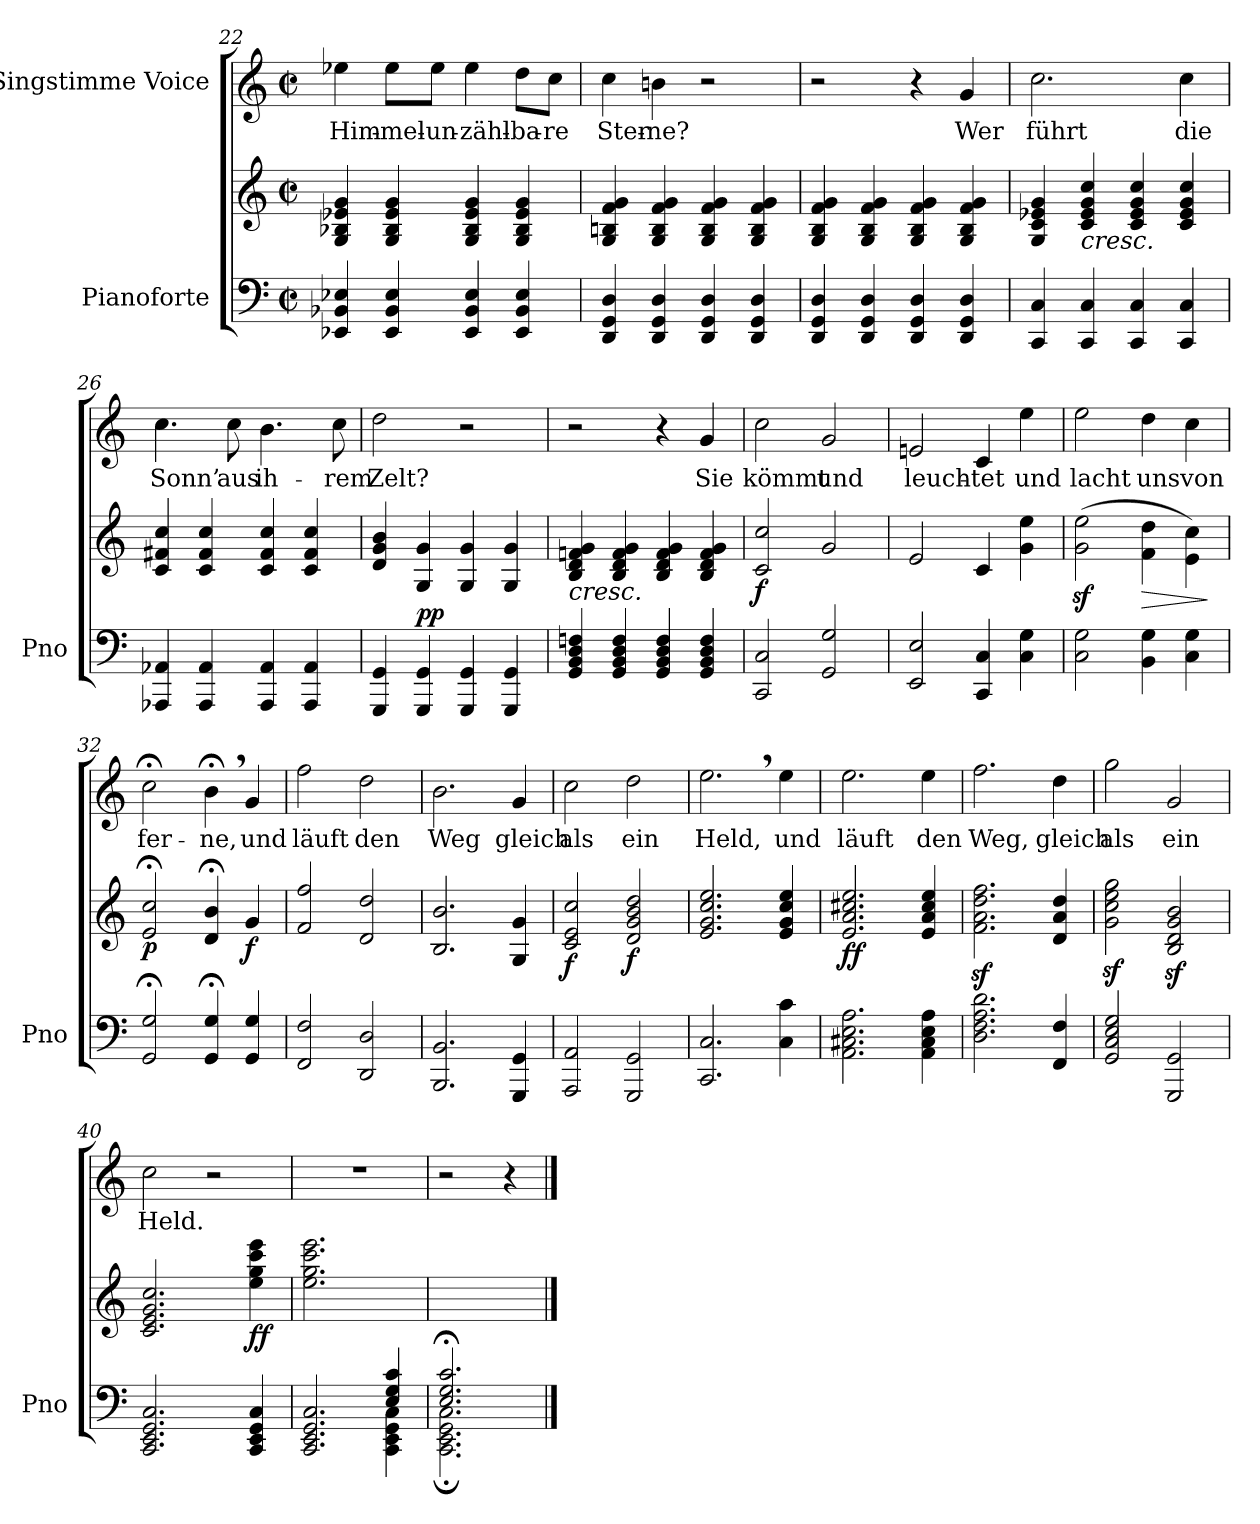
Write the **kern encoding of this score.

**kern	**kern	**dynam	**kern	**text
*part2	*part2	*part2	*part1	*part1
*staff3	*staff2	*staff2/3	*staff1	*staff1
*I"Pianoforte	*	*	*I"Singstimme Voice	*
*I'Pno	*	*	*	*
*clefF4	*clefG2	*	*clefG2	*
*k[]	*k[]	*	*k[]	*
*M2/2	*M2/2	*	*M2/2	*
*met(c|)	*met(c|)	*	*met(c|)	*
=22	=22	=22	=22	=22
!	!	!	!	!LO:LY:b
4EE-X/ 4BB-X/ 4E-X/	4G/ 4B-X/ 4e-X/ 4g/	.	4ee-X\	Him-
!	!	!	!	!LO:LY:b
4EE-/ 4BB-/ 4E-/	4G/ 4B-/ 4e-/ 4g/	.	8ee-\L	-mel-
!	!	!	!	!LO:LY:b
.	.	.	8ee-\J	-un-
!	!	!	!	!LO:LY:b
4EE-/ 4BB-/ 4E-/	4G/ 4B-/ 4e-/ 4g/	.	4ee-\	-zähl-
!	!	!	!	!LO:LY:b
4EE-/ 4BB-/ 4E-/	4G/ 4B-/ 4e-/ 4g/	.	8dd\L	-ba-
!	!	!	!	!LO:LY:b
.	.	.	8cc\J	-re
=23	=23	=23	=23	=23
!	!	!	!	!LO:LY:b
4DD/ 4GG/ 4D/	4G/ 4Bn/ 4f/ 4g/	.	4cc\	Ster-
!	!	!	!	!LO:LY:b
4DD/ 4GG/ 4D/	4G/ 4B/ 4f/ 4g/	.	4bn\	-ne?
4DD/ 4GG/ 4D/	4G/ 4B/ 4f/ 4g/	.	2r	.
4DD/ 4GG/ 4D/	4G/ 4B/ 4f/ 4g/	.	.	.
=24	=24	=24	=24	=24
4DD/ 4GG/ 4D/	4G/ 4B/ 4f/ 4g/	.	2r	.
4DD/ 4GG/ 4D/	4G/ 4B/ 4f/ 4g/	.	.	.
4DD/ 4GG/ 4D/	4G/ 4B/ 4f/ 4g/	.	4r	.
!	!	!	!	!LO:LY:b
4DD/ 4GG/ 4D/	4G/ 4B/ 4f/ 4g/	.	4g/	Wer
!!LO:LB:g=z
=25	=25	=25	=25	=25
!	!	!	!	!LO:LY:b
4CC/ 4C/	4G/ 4c/ 4e-X/ 4g/	.	2.cc\	führt
!	!LO:TX:b:i:t=cresc.	!	!	!
4CC/ 4C/	4c/ 4e-/ 4g/ 4cc/	.	.	.
4CC/ 4C/	4c/ 4e-/ 4g/ 4cc/	.	.	.
!	!	!	!	!LO:LY:b
4CC/ 4C/	4c/ 4e-/ 4g/ 4cc/	.	4cc\	die
=26	=26	=26	=26	=26
!	!	!	!	!LO:LY:b
4AAA-X/ 4AA-X/	4c/ 4f#X/ 4cc/	.	4.cc\	Sonn’
4AAA-/ 4AA-/	4c/ 4f#/ 4cc/	.	.	.
!	!	!	!	!LO:LY:b
.	.	.	8cc\	aus
!	!	!	!	!LO:LY:b
4AAA-/ 4AA-/	4c/ 4f#/ 4cc/	.	4.b\	ih-
4AAA-/ 4AA-/	4c/ 4f#/ 4cc/	.	.	.
!	!	!	!	!LO:LY:b
.	.	.	8cc\	-rem
=27	=27	=27	=27	=27
!	!	!	!	!LO:LY:b
4GGG/ 4GG/	4d/ 4g/ 4b/	.	2dd\	Zelt?
!	!	!LO:DY:a=2	!	!
4GGG/ 4GG/	4G/ 4g/	pp	.	.
4GGG/ 4GG/	4G/ 4g/	.	2r	.
4GGG/ 4GG/	4G/ 4g/	.	.	.
=28	=28	=28	=28	=28
!	!LO:TX:b:i:t=cresc.	!	!	!
4GG/ 4BB/ 4D/ 4Fn/	4B/ 4d/ 4fn/ 4g/	.	2r	.
4GG/ 4BB/ 4D/ 4F/	4B/ 4d/ 4f/ 4g/	.	.	.
4GG/ 4BB/ 4D/ 4F/	4B/ 4d/ 4f/ 4g/	.	4r	.
!	!	!	!	!LO:LY:b
4GG/ 4BB/ 4D/ 4F/	4B/ 4d/ 4f/ 4g/	.	4g/	Sie
=29	=29	=29	=29	=29
!	!	!LO:DY:b	!	!LO:LY:b
2CC/ 2C/	2c/ 2cc/	f	2cc\	kömmt
!	!	!	!	!LO:LY:b
2GG/ 2G/	2g/	.	2g/	und
=30	=30	=30	=30	=30
!	!	!	!	!LO:LY:b
2EE/ 2E/	2e/	.	2en/	leuch-
!	!	!	!	!LO:LY:b
4CC/ 4C/	4c/	.	4c/	-tet
!	!	!	!	!LO:LY:b
4C\ 4G\	4g\ 4ee\	.	4ee\	und
=31	=31	=31	=31	=31
!	!	!	!	!LO:LY:b
2C\ 2G\	(2g\z< 2ee\z<	.	2ee\	lacht
!	!	!LO:HP:b	!	!LO:LY:b
4BB\ 4G\	4f\ 4dd\	>	4dd\	uns
!	!	!	!	!LO:LY:b
4C\ 4G\	4e\ 4cc\)	.	4cc\	von
.	.	]	.	.
=32	=32	=32	=32	=32
!	!	!LO:DY:b	!	!LO:LY:b
2GG/; 2G/;	2e/;< 2cc/;<	p	2cc;<\	fer-
!	!	!	!	!LO:LY:b
4GG/; 4G/;	4d/;< 4b/;<	.	4b;<,\	-ne,
!	!	!LO:DY:b	!	!LO:LY:b
4GG/ 4G/	4g/	f	4g/	und
!!LO:LB:g=z
=33	=33	=33	=33	=33
!	!	!	!	!LO:LY:b
2FF/ 2F/	2f/ 2ff/	.	2ff\	läuft
!	!	!	!	!LO:LY:b
2DD/ 2D/	2d/ 2dd/	.	2dd\	den
=34	=34	=34	=34	=34
!	!	!	!	!LO:LY:b
2.BBB/ 2.BB/	2.B/ 2.b/	.	2.b\	Weg
!	!	!	!	!LO:LY:b
4GGG/ 4GG/	4G/ 4g/	.	4g/	gleich
=35	=35	=35	=35	=35
!	!	!LO:DY:b	!	!LO:LY:b
2AAA/ 2AA/	2c/ 2e/ 2cc/	f	2cc\	als
!	!	!LO:DY:b	!	!LO:LY:b
2GGG/ 2GG/	2d/ 2g/ 2b/ 2dd/	f	2dd\	ein
=36	=36	=36	=36	=36
!	!	!	!	!LO:LY:b
2.CC/ 2.C/	2.e/ 2.g/ 2.cc/ 2.ee/	.	2.ee,\	Held,
!	!	!	!	!LO:LY:b
4C\ 4c\	4e/ 4g/ 4cc/ 4ee/	.	4ee\	und
=37	=37	=37	=37	=37
!	!	!LO:DY:b	!	!LO:LY:b
2.AA\ 2.C#X\ 2.E\ 2.A\	2.e/ 2.a/ 2.cc#X/ 2.ee/	ff	2.ee\	läuft
!	!	!	!	!LO:LY:b
4AA\ 4C#\ 4E\ 4A\	4e/ 4a/ 4cc#/ 4ee/	.	4ee\	den
=38	=38	=38	=38	=38
!	!	!	!	!LO:LY:b
2.D\ 2.F\ 2.A\ 2.d\	2.f\z< 2.a\z< 2.dd\z< 2.ff\z<	.	2.ff\	Weg,
!	!	!	!	!LO:LY:b
4FF/ 4F/	4d/ 4a/ 4dd/	.	4dd\	gleich
=39	=39	=39	=39	=39
!	!	!	!	!LO:LY:b
2GG/ 2C/ 2E/ 2G/	2g\z< 2cc\z< 2ee\z< 2gg\z<	.	2gg\	als
!	!	!	!	!LO:LY:b
2GGG/ 2GG/	2B/z< 2d/z< 2g/z< 2b/z<	.	2g/	ein
=40	=40	=40	=40	=40
!	!	!	!	!LO:LY:b
2.CC/ 2.EE/ 2.GG/ 2.C/	2.c/ 2.e/ 2.g/ 2.cc/	.	2cc\	Held.
.	.	.	2r	.
!	!	!LO:DY:b	!	!
4CC/ 4EE/ 4GG/ 4C/	4ee\ 4gg\ 4ccc\ 4eee\	ff	.	.
=41	=41	=41	=41	=41
*^	*	*	*	*
2.CC/ 2.EE/ 2.GG/ 2.C/	2.ryy	2.ee\ 2.gg\ 2.ccc\ 2.eee\	.	1r	.
4E/ 4G/ 4c/	4CC\ 4EE\ 4GG\ 4C\	4ryy	.	.	.
=42	=42	=42	=42	=42	=42
2.E/;< 2.G/;< 2.c/;<	2.CC\; 2.EE\; 2.GG\; 2.C\;	2ryy	.	2r	.
.	.	4ryy	.	4r	.
*v	*v	*	*	*	*
==	==	==	==	==
*-	*-	*-	*-	*-
